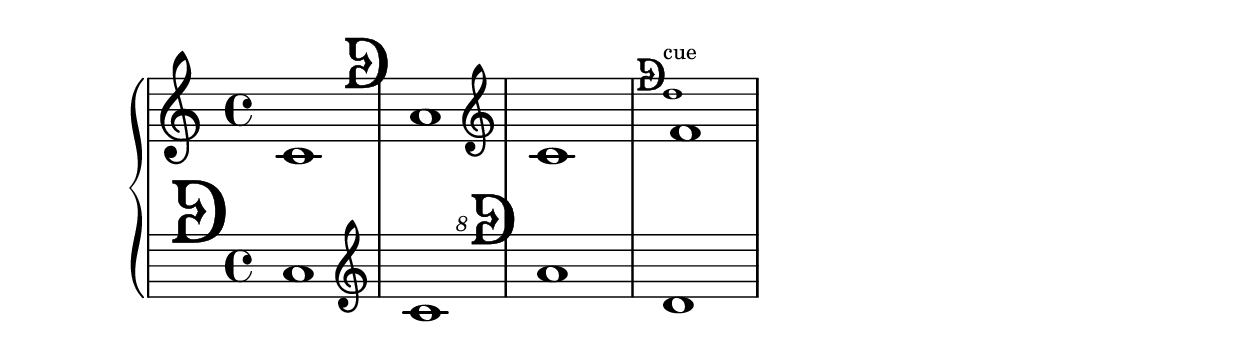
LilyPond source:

\version "2.22.2"

\header {
  texidoc = "
This snippet shows how to print a new clef glyph - here an old style
bass clef - with a path encoding (support svg output). 

"
  doctitle = "Creating a custom clef glyph"
}
%% http://lsr.di.unimi.it/LSR/Item?u=1&id=900
%% <= http://lilypond.1069038.n5.nabble.com/Old-Bass-Clef-td28833.html
% add by P.P.Schneider on March 2014. Edited on June. 2017.

%% Path drawing:
%% M = moveto
%% m = rmoveto
%% lineto = lineto
%% l = rlineto
%% curveto = curveto
%% c = rcurveto
%% z = closepath  

d-clef =
#(ly:make-stencil
  `(path 0.001
     (moveto 2.5 1.6428573 
       curveto 2.5913646 2.0238097 2.6827293 2.214286 2.9568233 2.5000003
       lineto 2.4543177 2.5000003
       lineto 2.2715883 2.1190478
       curveto 1.9974943 2.5000003 1.1752125 2.309524 1.1752125 1.7380954
       lineto 1.1752125 1.0714286
       curveto 1.1752125 .78571425 .9924831 .6904761 .8097538 .6904761
       lineto .8097538 .5
       lineto 2.088859 .5
       curveto 3.6512114 .4999999 4.190246 1.3101103 4.190246 2.5000003
       curveto 4.190246 3.6627073 3.556661 4.5 2.088859 4.5
       lineto .8097538 4.5
       lineto .8097538 4.309524
       curveto .9924831 4.309524 1.1752125 4.210671 1.1752125 3.928572
       lineto 1.1752125 3.2619052
       curveto 1.1752125 2.6904765 1.9974943 2.5000003 2.2715883 2.8809527
       lineto 2.4543177 2.5000003
       lineto 2.9568233 2.5000003
       curveto 2.6827293 2.7857145 2.5913646 2.976191 2.5 3.3571433
       curveto 2.5 2.976191 1.6320357 2.5952384 1.6320357 3.071429
       lineto 1.6320357 3.928572
       curveto 1.6320357 4.119048 1.814765 4.309524 2.088859 4.309524
       curveto 3.1710866 4.309524 3.5506935 3.634745 3.5506935 2.5000003
       curveto 3.5506935 1.4210123 3.185235 .6904761 2.088859 .6904761
       curveto 1.814765 .6904761 1.6320357 .8809523 1.6320357 1.0714286
       lineto 1.6320357 1.9285716
       curveto 1.6320357 2.4047622 2.5 2.0238097 2.5 1.6428573
       closepath)
     round round #t)
   )

\layout {
  \context {
    \Score
    \override Clef.stencil = 
      #(lambda (grob) 
         (let* ((sz (ly:grob-property grob 'font-size 0)) 
                (mlt (magstep sz))
                (glyph (ly:grob-property grob 'glyph-name))) 
                 (cond
                  ((equal? glyph "clefs.F")  
                     (ly:stencil-scale d-clef (* 1 mlt) (* 1 mlt)))
                  ((equal? glyph "clefs.F_change")  
                    (ly:stencil-scale d-clef (* .8 mlt) (* .8 mlt)))
                  (else (ly:clef::print grob)))))
  }
}

%% Test:
#(set-global-staff-size 30)

\new GrandStaff <<
  \new Staff { 
    \clef G c'1 
    \clef F c 
    \clef G c' 
    <<
      a,
      \new CueVoice {
        %% Does not work:
        %\cueClef F
        \once\override Staff.Clef.font-size = #-4
        \clef F 
        f^"cue"
      }
    >>
  }
  \new Staff  {
    \clef F c1 
    \clef G c' 
    \clef "F^8" c' f
  }
>>


